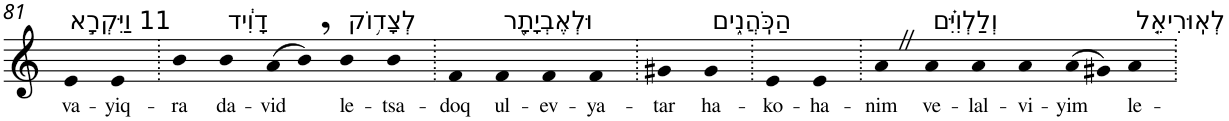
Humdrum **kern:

**kern	**text
*part1	*part1
*staff1	*staff1
*I"Piano	*
*I'Pno	*
!!LO:PB:g=z
*clefG2	*
*k[]	*
=81	=81
!LO:TX:a:t=11 וַיִּקְרָ֣א	!
!	!LO:LY:b
4e	va-
!	!LO:LY:b
4e	-yiq-
=82.	=82.
!	!LO:LY:b
4b	-ra
!LO:TX:a:t=דָוִ֔יד	!
!	!LO:LY:b
4b	da-
!	!LO:LY:b
(>8a	-vid
8b,)	.
!LO:TX:a:t=לְצָד֥וֹק	!
!	!LO:LY:b
4b	le-
!	!LO:LY:b
4b	-tsa-
=83.	=83.
!	!LO:LY:b
4f	-doq
!LO:TX:a:t=וּלְאֶבְיָתָ֖ר	!
!	!LO:LY:b
4f	ul-
!	!LO:LY:b
4f	-ev-
!	!LO:LY:b
4f	-ya-
=84.	=84.
!	!LO:LY:b
4g#X	-tar
!LO:TX:a:t=הַכֹּֽהֲנִ֑ים	!
!	!LO:LY:b
4g#	ha-
=85.	=85.
!	!LO:LY:b
4e	-ko-
!	!LO:LY:b
4e	-ha-
=86.	=86.
!	!LO:LY:b
4aZ	-nim
!LO:TX:a:t=וְלַלְוִיִּ֗ם	!
!	!LO:LY:b
4a	ve-
!	!LO:LY:b
4a	-lal-
!	!LO:LY:b
4a	-vi-
!	!LO:LY:b
(>8a	-yim
8g#X)	.
!LO:TX:a:t=לְאֽוּרִיאֵ֤ל	!
!	!LO:LY:b
4a	le-
=.	=.
*-	*-
